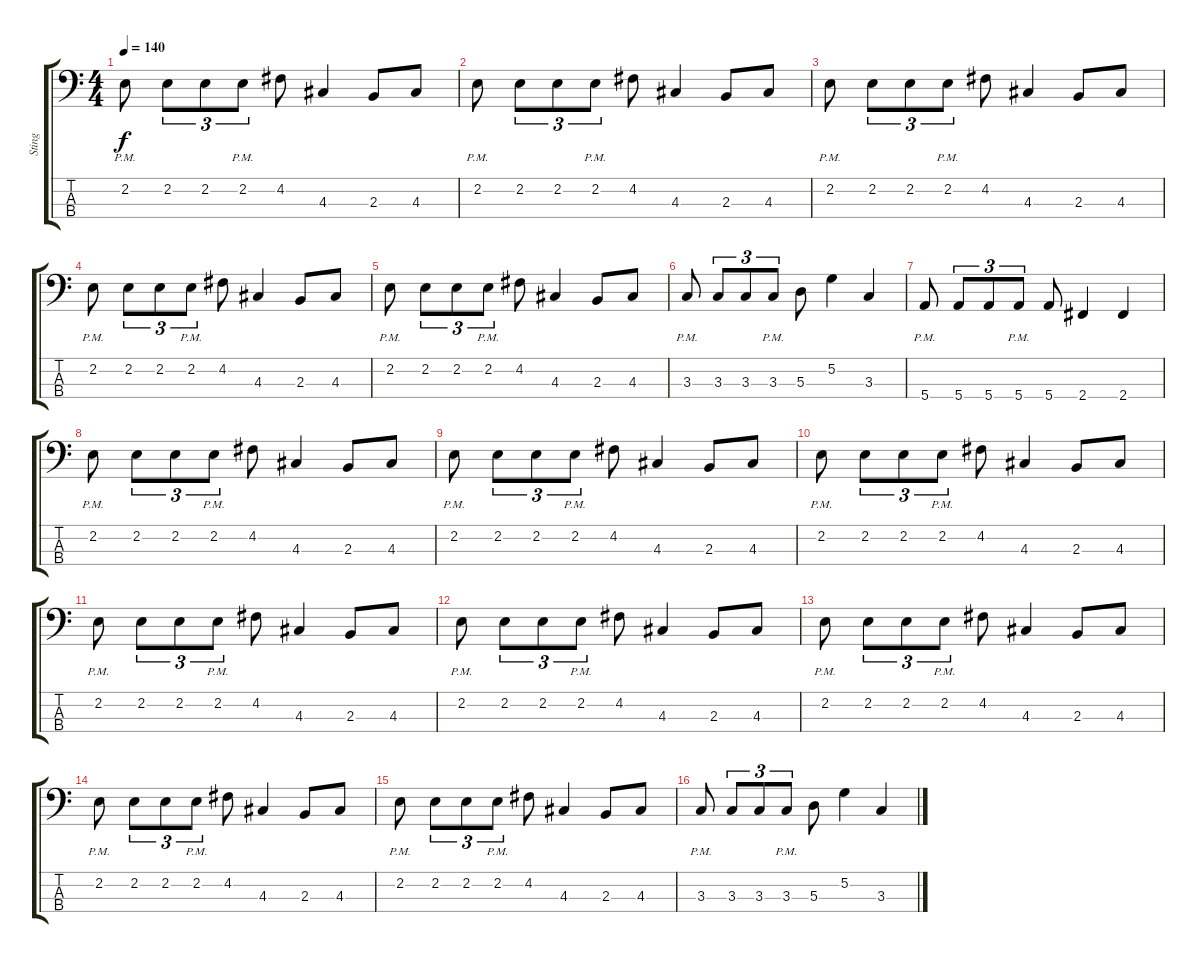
\track ("Sting" "Sting") {instrument fretlessbass}
\staff {score tabs}
\tuning (G2 D2 A1 E1) {hide}
\ts (4 4)
\tempo 140
\clef f4
\ks c
2.2{pm}.8{dy f} 2.2.8{tu (3 2)} 2.2.8{tu (3 2)} 2.2{pm}.8{tu (3 2)} 4.2.8 4.3.4 2.3.8 4.3.8 |
2.2{pm}.8 2.2.8{tu (3 2)} 2.2.8{tu (3 2)} 2.2{pm}.8{tu (3 2)} 4.2.8 4.3.4 2.3.8 4.3.8 |
2.2{pm}.8 2.2.8{tu (3 2)} 2.2.8{tu (3 2)} 2.2{pm}.8{tu (3 2)} 4.2.8 4.3.4 2.3.8 4.3.8 |
2.2{pm}.8 2.2.8{tu (3 2)} 2.2.8{tu (3 2)} 2.2{pm}.8{tu (3 2)} 4.2.8 4.3.4 2.3.8 4.3.8 |
2.2{pm}.8 2.2.8{tu (3 2)} 2.2.8{tu (3 2)} 2.2{pm}.8{tu (3 2)} 4.2.8 4.3.4 2.3.8 4.3.8 |
3.3{pm}.8 3.3.8{tu (3 2)} 3.3.8{tu (3 2)} 3.3{pm}.8{tu (3 2)} 5.3.8 5.2.4 3.3.4 |
5.4{pm}.8 5.4.8{tu (3 2)} 5.4.8{tu (3 2)} 5.4{pm}.8{tu (3 2)} 5.4.8 2.4.4 2.4.4 |
2.2{pm}.8 2.2.8{tu (3 2)} 2.2.8{tu (3 2)} 2.2{pm}.8{tu (3 2)} 4.2.8 4.3.4 2.3.8 4.3.8 |
2.2{pm}.8 2.2.8{tu (3 2)} 2.2.8{tu (3 2)} 2.2{pm}.8{tu (3 2)} 4.2.8 4.3.4 2.3.8 4.3.8 |
2.2{pm}.8 2.2.8{tu (3 2)} 2.2.8{tu (3 2)} 2.2{pm}.8{tu (3 2)} 4.2.8 4.3.4 2.3.8 4.3.8 |
2.2{pm}.8 2.2.8{tu (3 2)} 2.2.8{tu (3 2)} 2.2{pm}.8{tu (3 2)} 4.2.8 4.3.4 2.3.8 4.3.8 |
2.2{pm}.8 2.2.8{tu (3 2)} 2.2.8{tu (3 2)} 2.2{pm}.8{tu (3 2)} 4.2.8 4.3.4 2.3.8 4.3.8 |
2.2{pm}.8 2.2.8{tu (3 2)} 2.2.8{tu (3 2)} 2.2{pm}.8{tu (3 2)} 4.2.8 4.3.4 2.3.8 4.3.8 |
2.2{pm}.8 2.2.8{tu (3 2)} 2.2.8{tu (3 2)} 2.2{pm}.8{tu (3 2)} 4.2.8 4.3.4 2.3.8 4.3.8 |
2.2{pm}.8 2.2.8{tu (3 2)} 2.2.8{tu (3 2)} 2.2{pm}.8{tu (3 2)} 4.2.8 4.3.4 2.3.8 4.3.8 |
3.3{pm}.8 3.3.8{tu (3 2)} 3.3.8{tu (3 2)} 3.3{pm}.8{tu (3 2)} 5.3.8 5.2.4 3.3.4
